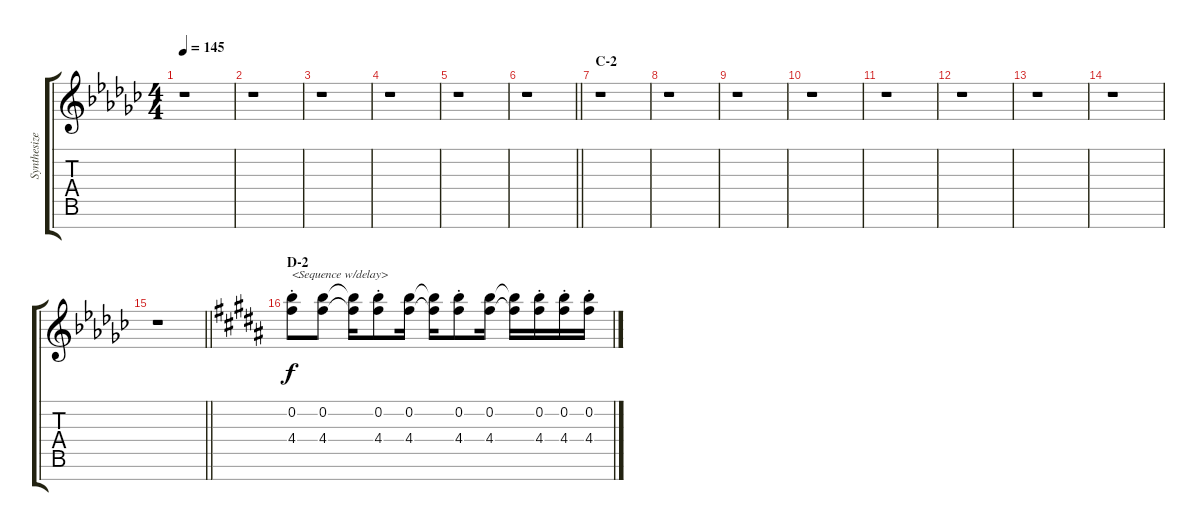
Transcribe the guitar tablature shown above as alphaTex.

\track ("Synthesizer I" "Synthesize") {instrument lead2sawtooth}
\staff {score tabs}
\tuning (E5 B4 G4 D4 A3 E3 B2) {hide}
\ts (4 4)
\tempo 145
\clef g2
\ks gb
r.1{dy f} |
r.1 |
r.1 |
r.1 |
r.1 |
\barLineRight lightlight
r.1 |
\section ("" "C-2")
r.1 |
r.1 |
r.1 |
r.1 |
r.1 |
r.1 |
r.1 |
r.1 |
\barLineRight lightlight
r.1 |
\section ("" "D-2")
\ks b
(0.2{st} 4.4{st}).8{ot 8vb txt "<Sequence w/delay>"} (0.2 4.4).8{ot 8vb} (0.2{t} 4.4{t}).16{ot 8vb} (0.2{st} 4.4{st}).8{ot 8vb} (0.2 4.4).16{ot 8vb} (0.2{t} 4.4{t}).16{ot 8vb} (0.2{st} 4.4{st}).8{ot 8vb} (0.2 4.4).16{ot 8vb} (0.2{t} 4.4{t}).16{ot 8vb} (0.2{st} 4.4{st}).16{ot 8vb} (0.2{st} 4.4{st}).16{ot 8vb} (0.2{st} 4.4{st}).16{ot 8vb}
